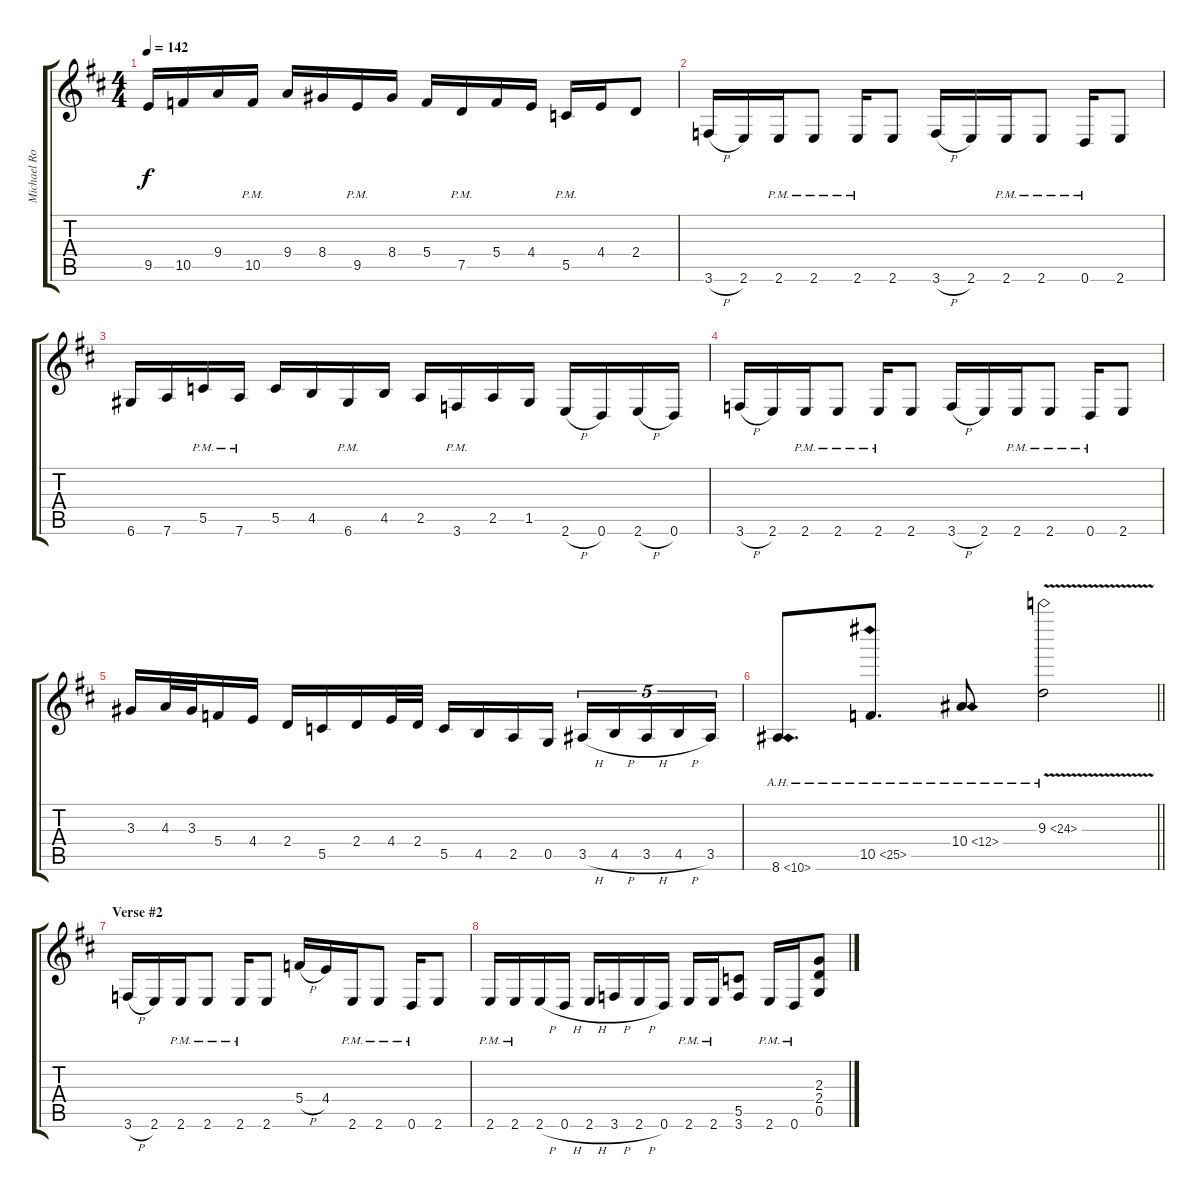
\track ("Michael Romeo (guitar)" "Michael Ro") {instrument distortionguitar}
\staff {score tabs}
\tuning (D4 A3 F3 C3 G2 D2) {hide}
\ts (4 4)
\tempo 142
\clef g2
\ks bminor
9.5.16{dy f} 10.5.16 9.4.16 10.5{pm}.16 9.4.16 8.4.16 9.5{pm}.16 8.4.16 5.4.16 7.5{pm}.16 5.4.16 4.4.16 5.5{pm}.16 4.4.16 2.4.8 |
3.6{h}.16 2.6.16 2.6{pm}.16 2.6{pm}.8 2.6{pm}.16 2.6.8 3.6{h}.16 2.6.16 2.6{pm}.16 2.6{pm}.8 0.6{pm}.16 2.6.8 |
6.6.16 7.6.16 5.5{pm}.16 7.6{pm}.16 5.5.16 4.5.16 6.6{pm}.16 4.5.16 2.5.16 3.6{pm}.16 2.5.16 1.5.16 2.6{h}.16 0.6.16 2.6{h}.16 0.6.16 |
3.6{h}.16 2.6.16 2.6{pm}.16 2.6{pm}.8 2.6{pm}.16 2.6.8 3.6{h}.16 2.6.16 2.6{pm}.16 2.6{pm}.8 0.6{pm}.16 2.6.8 |
3.3.16 4.3.32 3.3.32 5.4.16 4.4.16 2.4.16 5.5.16 2.4.16 4.4.32 2.4.32 5.5.16 4.5.16 2.5.16 0.5.16 3.5{h}.16{tu (5 4)} 4.5{h}.16{tu (5 4)} 3.5{h}.16{tu (5 4)} 4.5{h}.16{tu (5 4)} 3.5.16{tu (5 4)} |
\barLineRight lightlight
8.6{ah 2}.8{d} 10.5{ah 15}.8{d} 10.4{ah 2}.8 9.3{ah 15 v}.2 |
\section ("" "Verse #2")
3.6{h}.16 2.6.16 2.6{pm}.16 2.6{pm}.8 2.6{pm}.16 2.6.8 5.4{h}.16 4.4.16 2.6{pm}.16 2.6{pm}.8 0.6{pm}.16 2.6.8 |
2.6{pm}.16 2.6{pm}.16 2.6{h}.16 0.6{h}.16 2.6{h}.16 3.6{h}.16 2.6{h}.16 0.6.16 2.6{pm}.16 2.6{pm}.16 (5.5 3.6).8 2.6{pm}.16 0.6{pm}.16 (2.3 2.4 0.5).8
